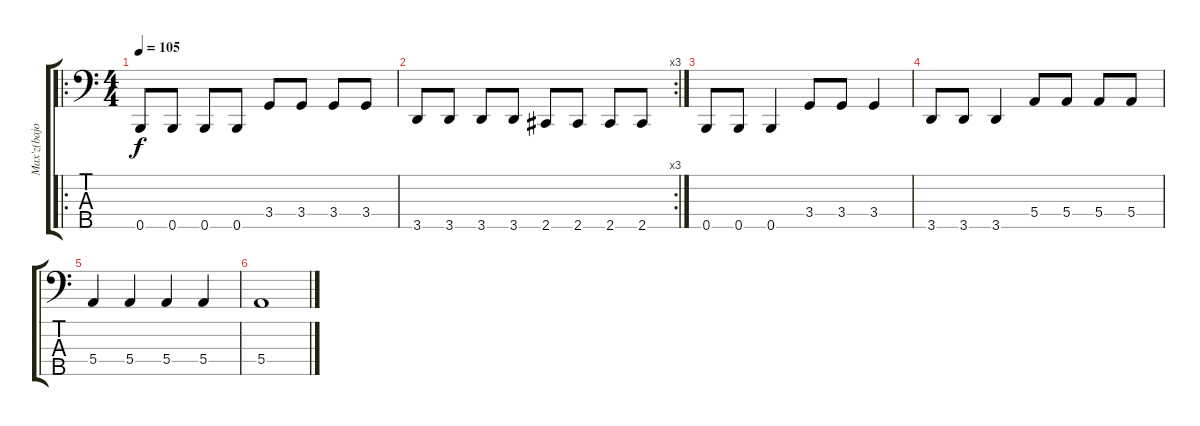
\track ("Max'z(bajo)" "Max'z(bajo") {instrument overdrivenguitar}
\staff {score tabs}
\tuning (G2 D2 A1 E1 B0) {hide}
\ro
\ts (4 4)
\tempo 105
\clef f4
\ks c
0.5.8{dy f} 0.5.8 0.5.8 0.5.8 3.4.8 3.4.8 3.4.8 3.4.8 |
\rc 3
3.5.8 3.5.8 3.5.8 3.5.8 2.5.8 2.5.8 2.5.8 2.5.8 |
0.5.8 0.5.8 0.5.4 3.4.8 3.4.8 3.4.4 |
3.5.8 3.5.8 3.5.4 5.4.8 5.4.8 5.4.8 5.4.8 |
5.4.4{volume 11} 5.4.4 5.4.4 5.4.4 |
5.4.1
